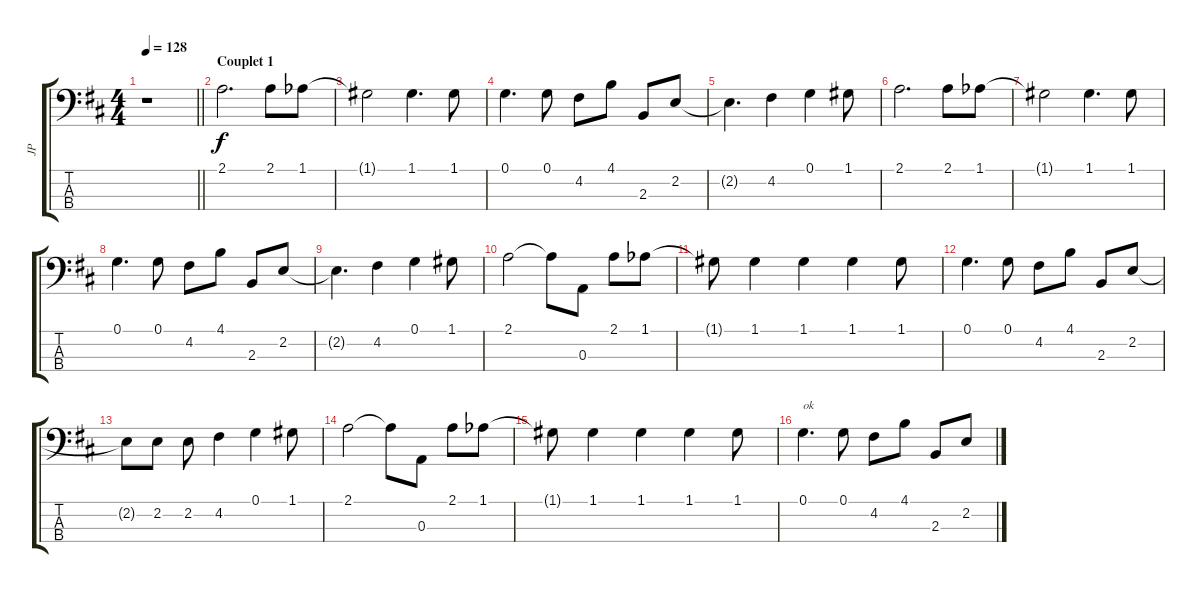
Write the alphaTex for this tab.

\track ("JP" "JP") {solo instrument electricbassfinger}
\staff {score tabs}
\tuning (G2 D2 A1 E1) {hide}
\ts (4 4)
\tempo 128
\clef f4
\barLineRight lightlight
\ks d
r.1{dy f instrument electricbassfinger} |
\section ("" "Couplet 1")
2.1.2{d} 2.1.8 1.1{acc b}.8 |
1.1{t}.2 1.1.4{d} 1.1.8 |
0.1.4{d} 0.1.8 4.2.8 4.1.8 2.3.8 2.2.8 |
2.2{t}.4{d} 4.2.4 0.1.4 1.1.8 |
2.1.2{d} 2.1.8 1.1{acc b}.8 |
1.1{t}.2 1.1.4{d} 1.1.8 |
0.1.4{d} 0.1.8 4.2.8 4.1.8 2.3.8 2.2.8 |
2.2{t}.4{d} 4.2.4 0.1.4 1.1.8 |
2.1.2 2.1{t}.8 0.3.8 2.1.8 1.1{acc b}.8 |
1.1{t}.8 1.1.4 1.1.4 1.1.4 1.1.8 |
0.1.4{d} 0.1.8 4.2.8 4.1.8 2.3.8 2.2.8 |
2.2{t}.8 2.2.8 2.2.8 4.2.4 0.1.4 1.1.8 |
2.1.2 2.1{t}.8 0.3.8 2.1.8 1.1{acc b}.8 |
1.1{t}.8 1.1.4 1.1.4 1.1.4 1.1.8 |
0.1.4{d txt "ok"} 0.1.8 4.2.8 4.1.8 2.3.8 2.2.8
